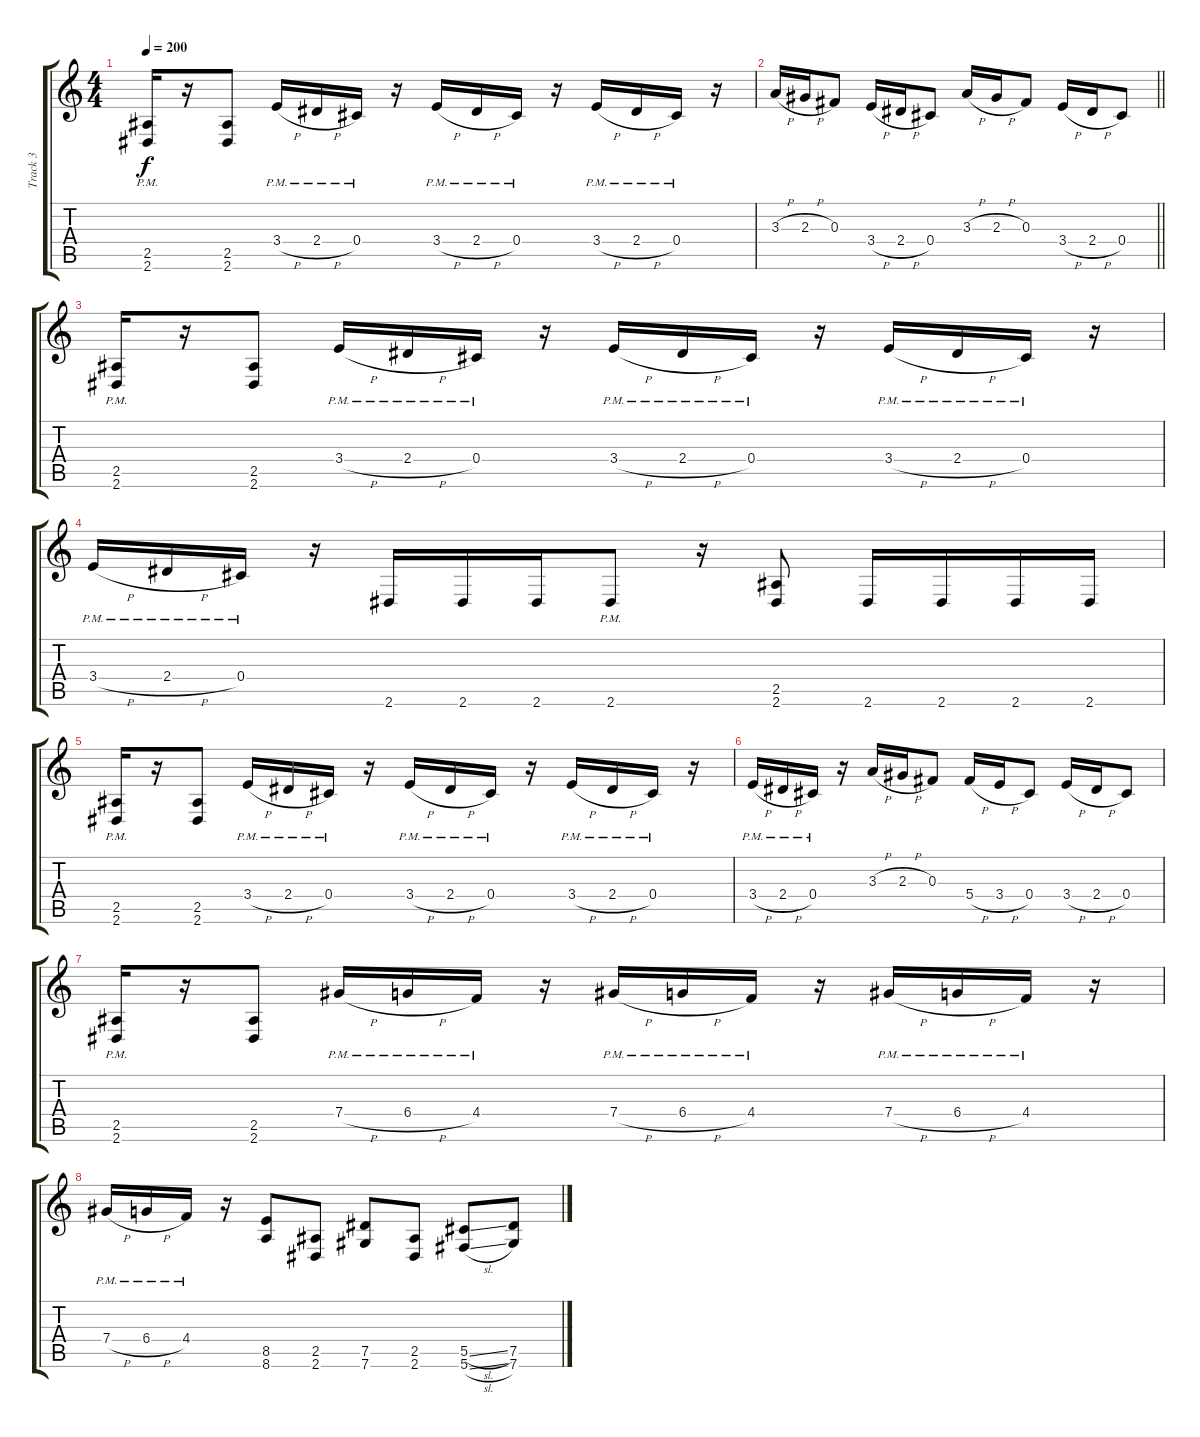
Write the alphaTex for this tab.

\track ("Track 3" "Track 3") {instrument distortionguitar}
\staff {score tabs}
\tuning (Eb4 Bb3 Gb3 Db3 Ab2 Db2) {hide}
\ts (4 4)
\tempo 200
\clef g2
\ks c
(2.5{pm} 2.6{pm}).16{dy f} r.16 (2.5 2.6).8 3.4{h pm}.16 2.4{h pm}.16 0.4{pm}.16 r.16 3.4{h pm}.16 2.4{h pm}.16 0.4{pm}.16 r.16 3.4{h pm}.16 2.4{h pm}.16 0.4{pm}.16 r.16 |
\barLineRight lightlight
3.3{h}.16 2.3{h}.16 0.3.8 3.4{h}.16 2.4{h}.16 0.4.8 3.3{h}.16 2.3{h}.16 0.3.8 3.4{h}.16 2.4{h}.16 0.4.8 |
(2.5{pm} 2.6{pm}).16 r.16 (2.5 2.6).8 3.4{h pm}.16 2.4{h pm}.16 0.4{pm}.16 r.16 3.4{h pm}.16 2.4{h pm}.16 0.4{pm}.16 r.16 3.4{h pm}.16 2.4{h pm}.16 0.4{pm}.16 r.16 |
3.4{h pm}.16 2.4{h pm}.16 0.4{pm}.16 r.16 2.6.16 2.6.16 2.6.16 2.6{pm}.8 r.16 (2.5 2.6).8 2.6.16 2.6.16 2.6.16 2.6.16 |
(2.5{pm} 2.6{pm}).16 r.16 (2.5 2.6).8 3.4{h pm}.16 2.4{h pm}.16 0.4{pm}.16 r.16 3.4{h pm}.16 2.4{h pm}.16 0.4{pm}.16 r.16 3.4{h pm}.16 2.4{h pm}.16 0.4{pm}.16 r.16 |
3.4{h pm}.16 2.4{h pm}.16 0.4{pm}.16 r.16 3.3{h}.16 2.3{h}.16 0.3.8 5.4{h}.16 3.4{h}.16 0.4.8 3.4{h}.16 2.4{h}.16 0.4.8 |
(2.5{pm} 2.6{pm}).16 r.16 (2.5 2.6).8 7.4{h pm}.16 6.4{h pm}.16 4.4{pm}.16 r.16 7.4{h pm}.16 6.4{h pm}.16 4.4{pm}.16 r.16 7.4{h pm}.16 6.4{h pm}.16 4.4{pm}.16 r.16 |
7.4{h pm}.16 6.4{h pm}.16 4.4{pm}.16 r.16 (8.5 8.6).8 (2.5 2.6).8 (7.5 7.6).8 (2.5 2.6).8 (5.5{sl} 5.6{sl}).8 (7.5 7.6).8
